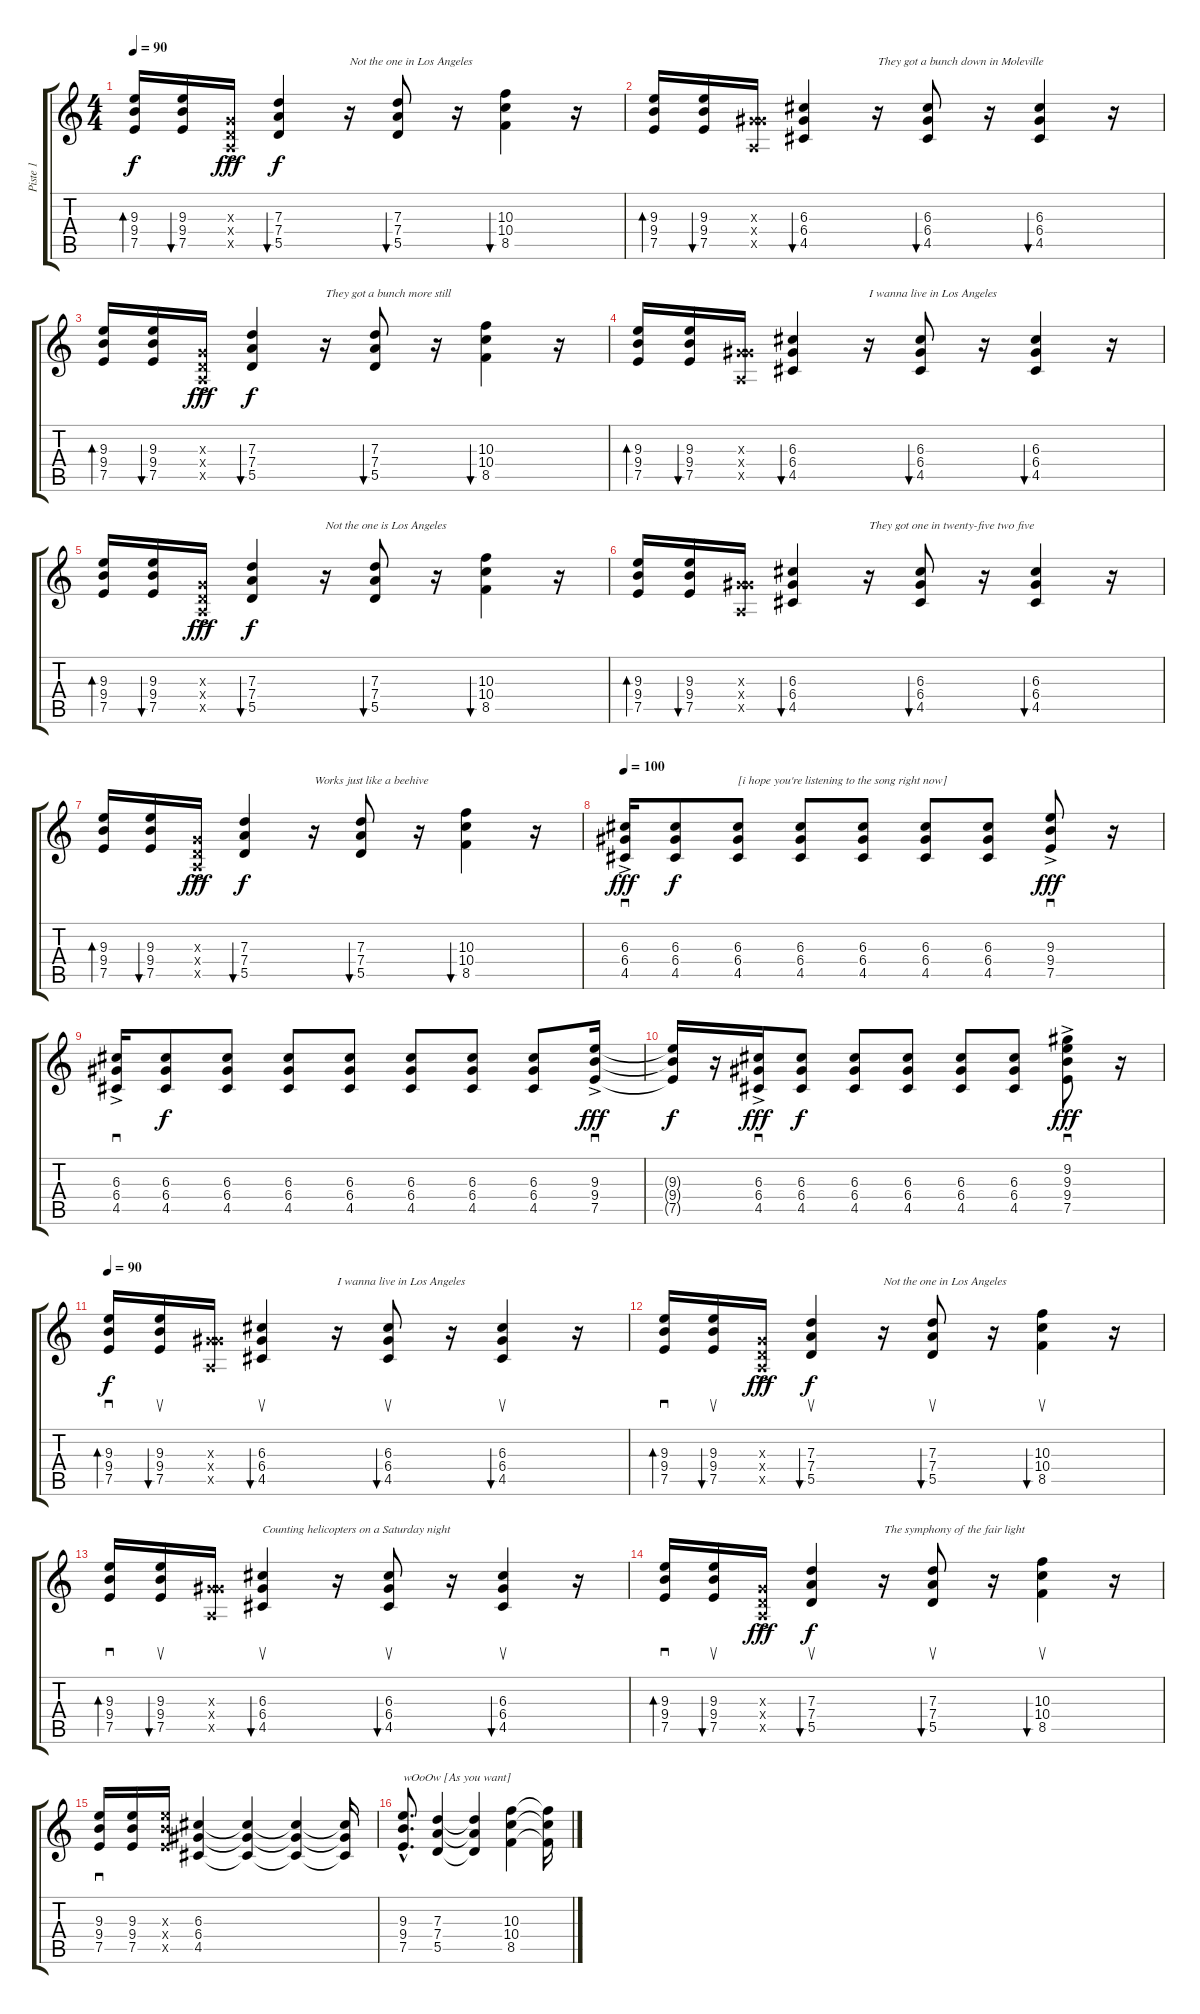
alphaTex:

\track ("Piste 1" "Piste 1") {instrument distortionguitar}
\staff {score tabs}
\tuning (E4 B3 G3 D3 A2 E2) {hide}
\ts (4 4)
\tempo 90
\clef g2
\ks c
(9.3 9.4 7.5).16{bd 60 dy f} (9.3 9.4 7.5).16{bu 60} (0.3{ac x} 0.4{ac x} 0.5{ac x}).16{dy fff} (7.3 7.4 5.5).4{bu 60 dy f} r.16{txt "Not the one in Los Angeles"} (7.3 7.4 5.5).8{bu 60} r.16 (10.3 10.4 8.5).4{bu 60} r.16 |
(9.3 9.4 7.5).16{bd 60} (9.3 9.4 7.5).16{bu 60} (0.3{x} 6.4{x} 0.5{x}).16 (6.3 6.4 4.5).4{bu 60} r.16{txt "They got a bunch down in Moleville"} (6.3 6.4 4.5).8{bu 60} r.16 (6.3 6.4 4.5).4{bu 60} r.16 |
(9.3 9.4 7.5).16{bd 60} (9.3 9.4 7.5).16{bu 60} (0.3{ac x} 0.4{ac x} 0.5{ac x}).16{dy fff} (7.3 7.4 5.5).4{bu 60 dy f} r.16{txt "They got a bunch more still"} (7.3 7.4 5.5).8{bu 60} r.16 (10.3 10.4 8.5).4{bu 60} r.16 |
(9.3 9.4 7.5).16{bd 60} (9.3 9.4 7.5).16{bu 60} (0.3{x} 6.4{x} 0.5{x}).16 (6.3 6.4 4.5).4{bu 60} r.16{txt "I wanna live in Los Angeles"} (6.3 6.4 4.5).8{bu 60} r.16 (6.3 6.4 4.5).4{bu 60} r.16 |
(9.3 9.4 7.5).16{bd 60} (9.3 9.4 7.5).16{bu 60} (0.3{ac x} 0.4{ac x} 0.5{ac x}).16{dy fff} (7.3 7.4 5.5).4{bu 60 dy f} r.16{txt "Not the one is Los Angeles"} (7.3 7.4 5.5).8{bu 60} r.16 (10.3 10.4 8.5).4{bu 60} r.16 |
(9.3 9.4 7.5).16{bd 60} (9.3 9.4 7.5).16{bu 60} (0.3{x} 6.4{x} 0.5{x}).16 (6.3 6.4 4.5).4{bu 60} r.16{txt "They got one in twenty-five two five"} (6.3 6.4 4.5).8{bu 60} r.16 (6.3 6.4 4.5).4{bu 60} r.16 |
(9.3 9.4 7.5).16{bd 60} (9.3 9.4 7.5).16{bu 60} (0.3{ac x} 0.4{ac x} 0.5{ac x}).16{dy fff} (7.3 7.4 5.5).4{bu 60 dy f} r.16{txt "Works just like a beehive"} (7.3 7.4 5.5).8{bu 60} r.16 (10.3 10.4 8.5).4{bu 60} r.16 |
\tempo 100
(6.3{ac} 6.4{ac} 4.5{ac}).16{sd dy fff} (6.3 6.4 4.5).8{dy f} (6.3 6.4 4.5).8{txt "[i hope you're listening to the song right now]"} (6.3 6.4 4.5).8 (6.3 6.4 4.5).8 (6.3 6.4 4.5).8 (6.3 6.4 4.5).8 (9.3{ac} 9.4{ac} 7.5{ac}).8{sd dy fff} r.16 |
(6.3{ac} 6.4{ac} 4.5{ac}).16{sd} (6.3 6.4 4.5).8{dy f} (6.3 6.4 4.5).8 (6.3 6.4 4.5).8 (6.3 6.4 4.5).8 (6.3 6.4 4.5).8 (6.3 6.4 4.5).8 (6.3 6.4 4.5).8 (9.3{ac} 9.4{ac} 7.5{ac}).16{sd dy fff} |
(9.3{t} 9.4{t} 7.5{t}).16{dy f} r.16 (6.3{ac} 6.4{ac} 4.5{ac}).16{sd dy fff} (6.3 6.4 4.5).8{dy f} (6.3 6.4 4.5).8 (6.3 6.4 4.5).8 (6.3 6.4 4.5).8 (6.3 6.4 4.5).8 (9.2{ac} 9.3{ac} 9.4{ac} 7.5{ac}).8{sd dy fff} r.16 |
\tempo 90
(9.3 9.4 7.5).16{sd bd 60 dy f} (9.3 9.4 7.5).16{su bu 60} (0.3{x} 6.4{x} 0.5{x}).16 (6.3 6.4 4.5).4{su bu 60} r.16{txt "I wanna live in Los Angeles"} (6.3 6.4 4.5).8{su bu 60} r.16 (6.3 6.4 4.5).4{su bu 60} r.16 |
(9.3 9.4 7.5).16{sd bd 60} (9.3 9.4 7.5).16{su bu 60} (0.3{ac x} 0.4{ac x} 0.5{ac x}).16{dy fff} (7.3 7.4 5.5).4{su bu 60 dy f} r.16{txt "Not the one in Los Angeles"} (7.3 7.4 5.5).8{su bu 60} r.16 (10.3 10.4 8.5).4{su bu 60} r.16 |
(9.3 9.4 7.5).16{sd bd 60} (9.3 9.4 7.5).16{su bu 60} (0.3{x} 6.4{x} 0.5{x}).16 (6.3 6.4 4.5).4{su bu 60 txt "Counting helicopters on a Saturday night"} r.16 (6.3 6.4 4.5).8{su bu 60} r.16 (6.3 6.4 4.5).4{su bu 60} r.16 |
(9.3 9.4 7.5).16{sd bd 60} (9.3 9.4 7.5).16{su bu 60} (0.3{ac x} 0.4{ac x} 0.5{ac x}).16{dy fff} (7.3 7.4 5.5).4{su bu 60 dy f} r.16{txt "The symphony of the fair light"} (7.3 7.4 5.5).8{su bu 60} r.16 (10.3 10.4 8.5).4{su bu 60} r.16 |
(9.3 9.4 7.5).16{sd} (9.3 9.4 7.5).16 (9.3{x} 9.4{x} 7.5{x}).16 (6.3 6.4 4.5).4 (6.3{t} 6.4{t} 4.5{t}).4 (6.3{t} 6.4{t} 4.5{t}).4 (6.3{t} 6.4{t} 4.5{t}).16 |
(9.3{hac} 9.4{hac} 7.5{hac}).8{d txt "wOoOw [As you want]"} (7.3 7.4 5.5).4 (7.3{t} 7.4{t} 5.5{t}).4 (10.3 10.4 8.5).4 (10.3{t} 10.4{t} 8.5{t}).16
